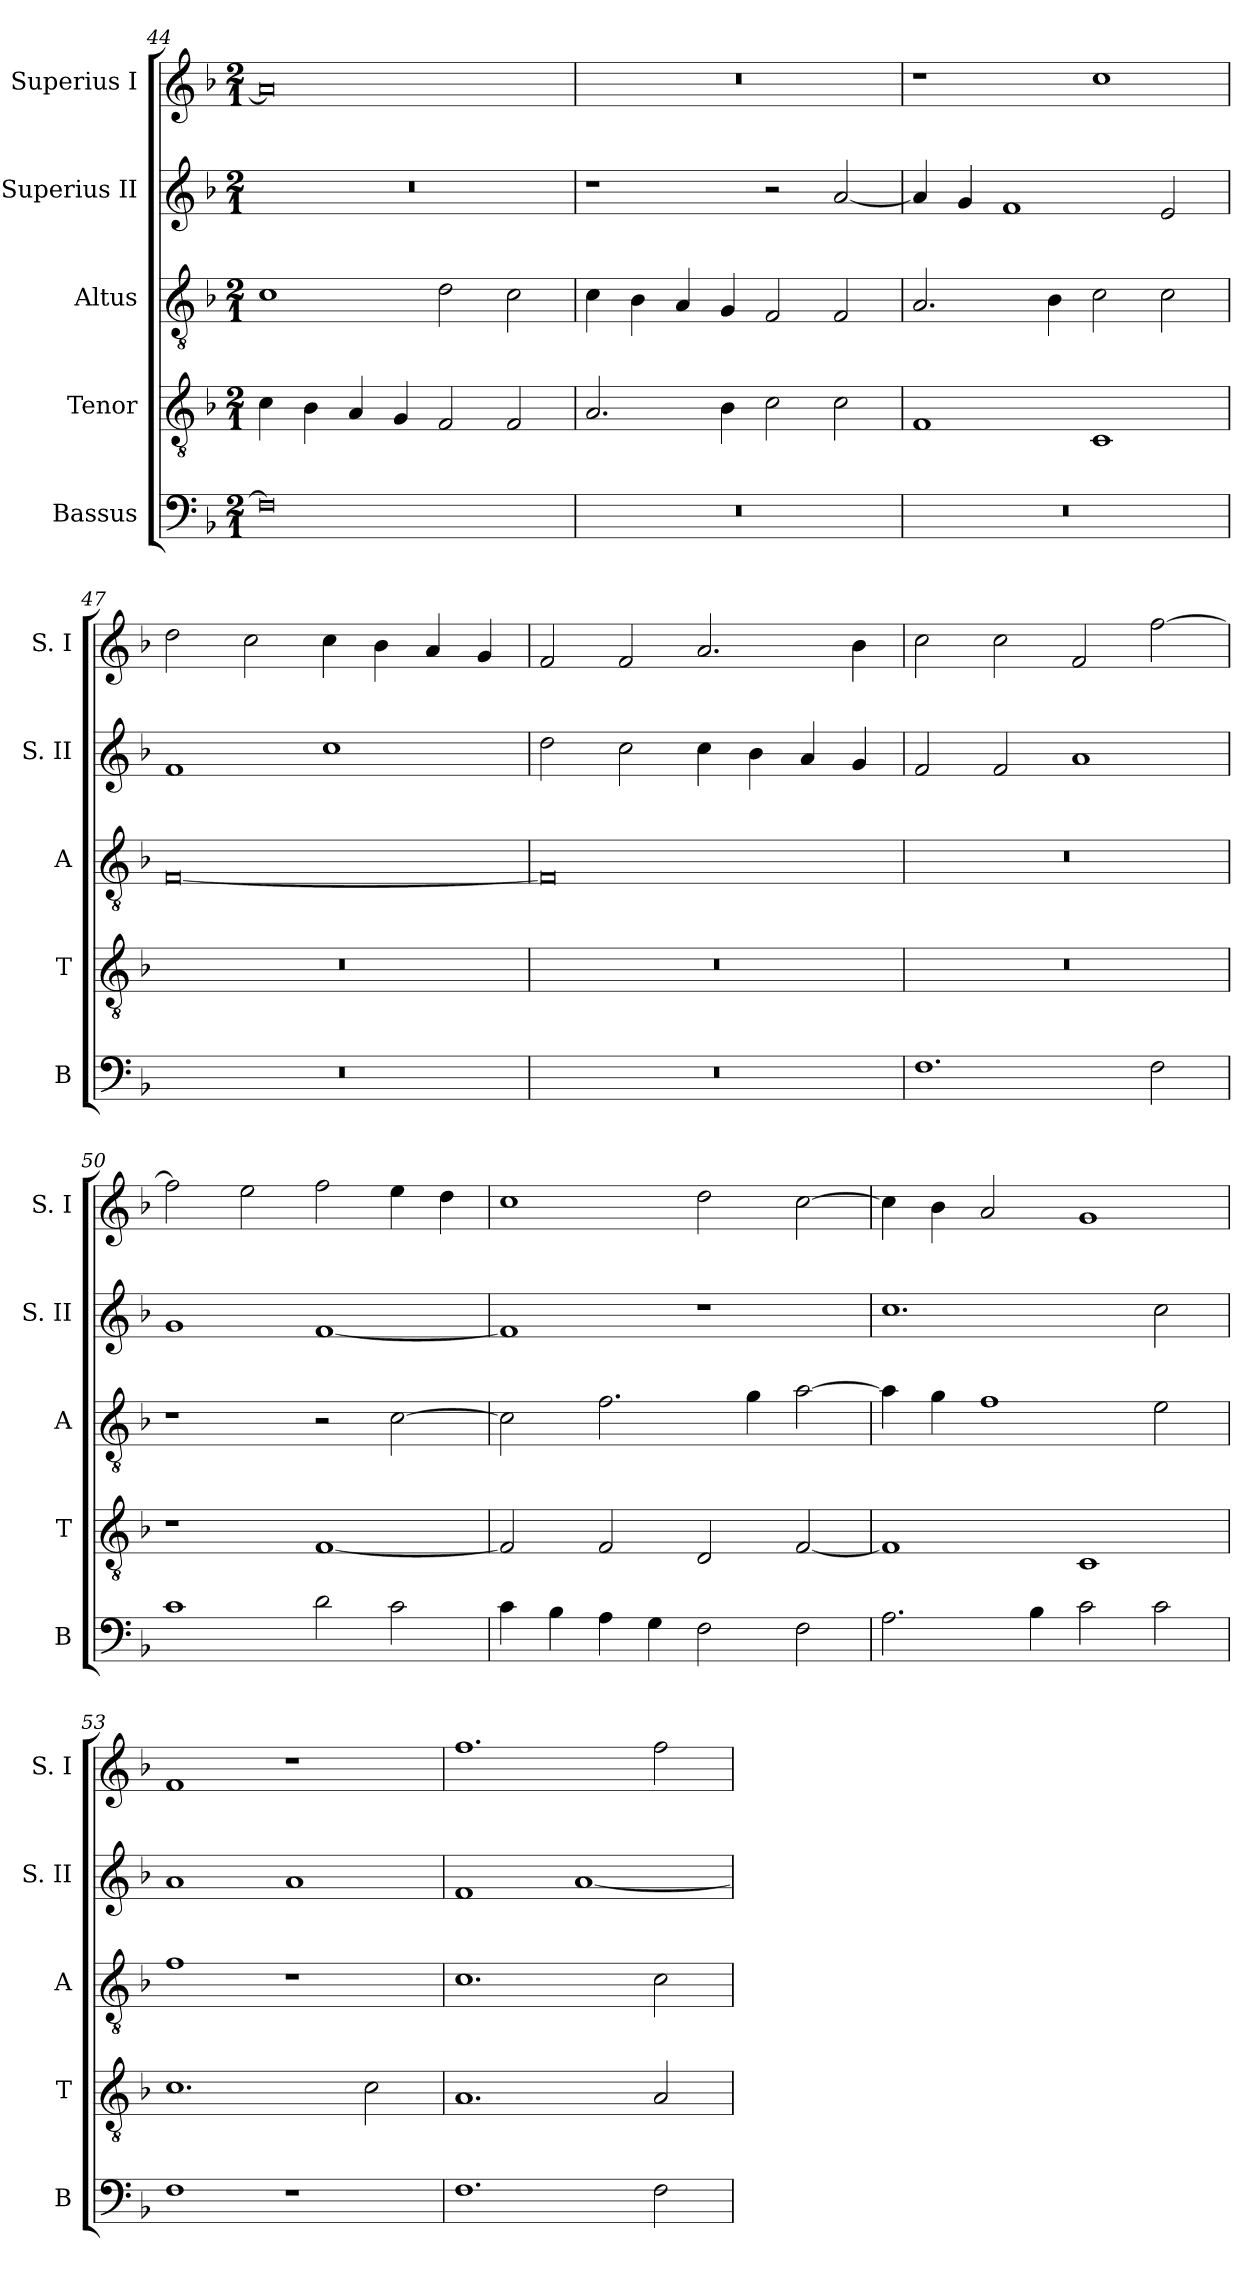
**kern	**kern	**kern	**kern	**kern
*part5	*part4	*part3	*part2	*part1
*staff5	*staff4	*staff3	*staff2	*staff1
*I"Bassus	*I"Tenor	*I"Altus	*I"Superius II	*I"Superius I
*I'B	*I'T	*I'A	*I'S. II	*I'S. I
*clefF4	*clefGv2	*clefGv2	*clefG2	*clefG2
*k[b-]	*k[b-]	*k[b-]	*k[b-]	*k[b-]
*F:	*F:	*F:	*F:	*F:
*M2/1	*M2/1	*M2/1	*M2/1	*M2/1
=44	=44	=44	=44	=44
0F]	4c	1c	0r	0a]
.	4B-	.	.	.
.	4A	.	.	.
.	4G	.	.	.
.	2F	2d	.	.
.	2F	2c	.	.
=45	=45	=45	=45	=45
0r	2.A	4c	1r	0r
.	.	4B-	.	.
.	.	4A	.	.
.	4B-	4G	.	.
.	2c	2F	2r	.
.	2c	2F	[2a	.
=46	=46	=46	=46	=46
0r	1F	2.A	4a]	1r
.	.	.	4g	.
.	.	.	1f	.
.	.	4B-	.	.
.	1C	2c	.	1cc
.	.	2c	2e	.
=47	=47	=47	=47	=47
0r	0r	[0F	1f	2dd
.	.	.	.	2cc
.	.	.	1cc	4cc
.	.	.	.	4b-
.	.	.	.	4a
.	.	.	.	4g
=48	=48	=48	=48	=48
0r	0r	0F]	2dd	2f
.	.	.	2cc	2f
.	.	.	4cc	2.a
.	.	.	4b-	.
.	.	.	4a	.
.	.	.	4g	4b-
=49	=49	=49	=49	=49
1.F	0r	0r	2f	2cc
.	.	.	2f	2cc
.	.	.	1a	2f
2F	.	.	.	[2ff
=50	=50	=50	=50	=50
1c	1r	1r	1g	2ff]
.	.	.	.	2ee
2d	[1F	2r	[1f	2ff
2c	.	[2c	.	4ee
.	.	.	.	4dd
=51	=51	=51	=51	=51
4c	2F]	2c]	1f]	1cc
4B-	.	.	.	.
4A	2F	2.f	.	.
4G	.	.	.	.
2F	2D	.	1r	2dd
.	.	4g	.	.
2F	[2F	[2a	.	[2cc
=52	=52	=52	=52	=52
2.A	1F]	4a]	1.cc	4cc]
.	.	4g	.	4b-
.	.	1f	.	2a
4B-	.	.	.	.
2c	1C	.	.	1g
2c	.	2e	2cc	.
=53	=53	=53	=53	=53
1F	1.c	1f	1a	1f
1r	.	1r	1a	1r
.	2c	.	.	.
=54	=54	=54	=54	=54
1.F	1.A	1.c	1f	1.ff
.	.	.	[1a	.
2F	2A	2c	.	2ff
=	=	=	=	=
*-	*-	*-	*-	*-
